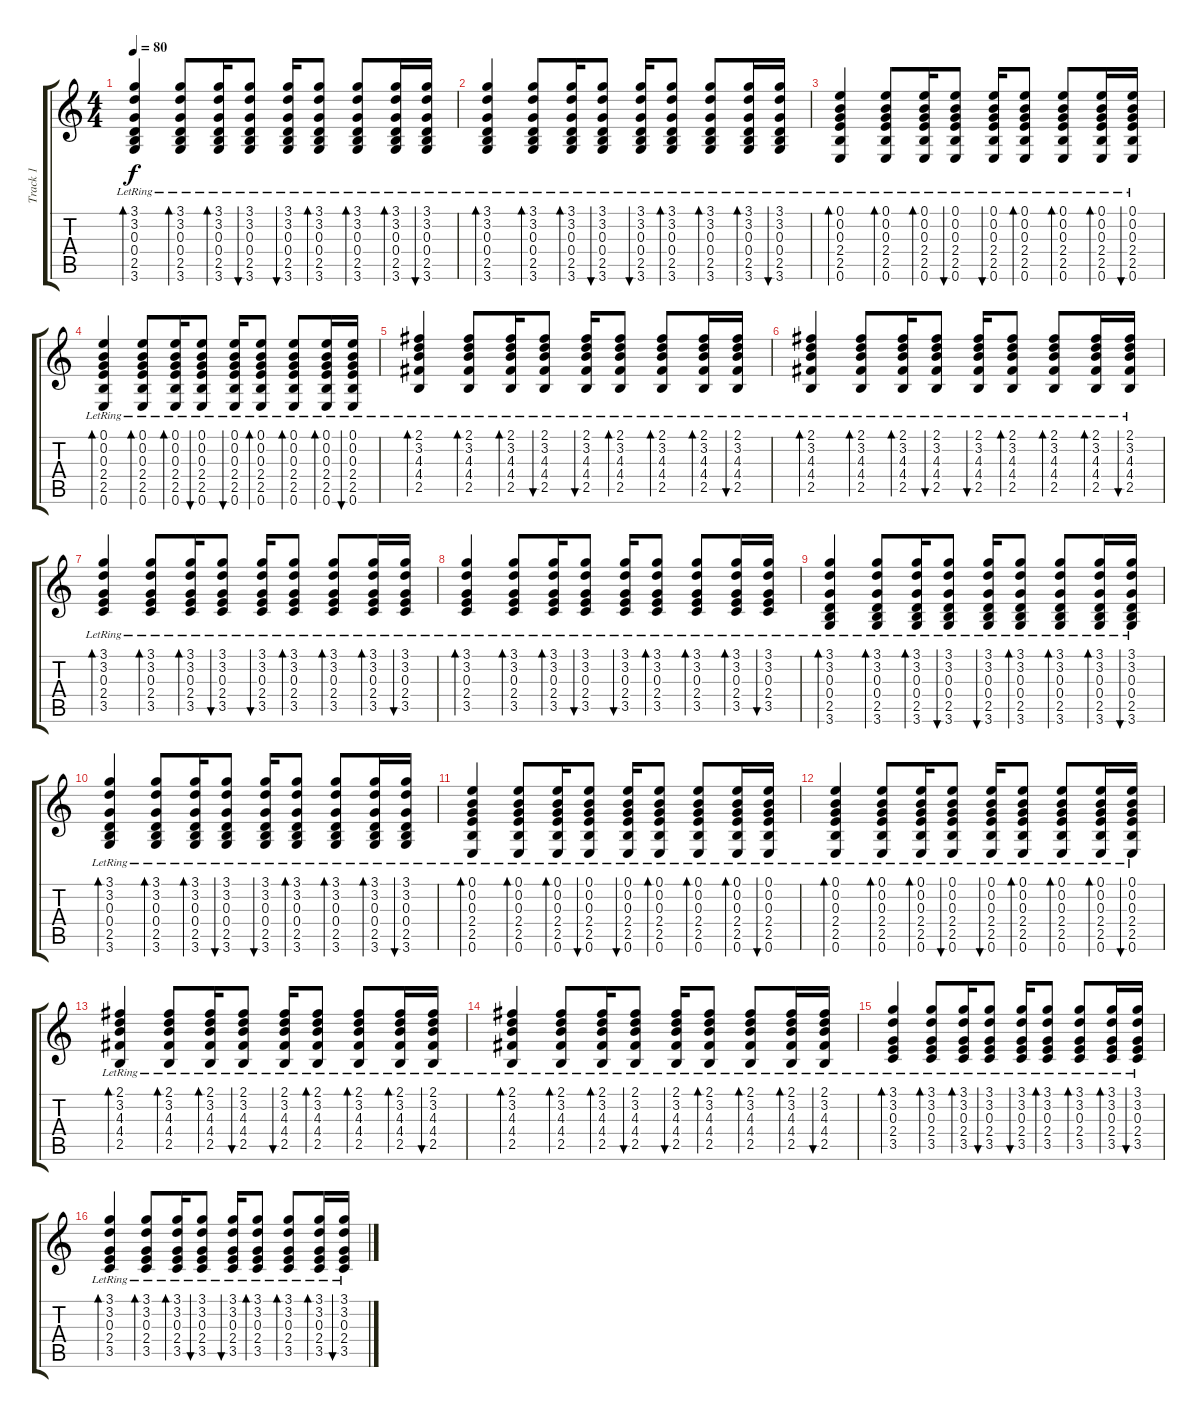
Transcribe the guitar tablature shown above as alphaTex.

\track ("Track 1" "Track 1") {instrument acousticguitarsteel}
\staff {score tabs}
\tuning (E4 B3 G3 D3 A2 E2) {hide}
\ts (4 4)
\tempo 80
\clef g2
\ks c
(3.1{lr} 3.2{lr} 0.3{lr} 0.4{lr} 2.5{lr} 3.6{lr}).4{bd 30 dy f} (3.1{lr} 3.2{lr} 0.3{lr} 0.4{lr} 2.5{lr} 3.6{lr}).8{bd 30} (3.1{lr} 3.2{lr} 0.3{lr} 0.4{lr} 2.5{lr} 3.6{lr}).16{bd 30} (3.1{lr} 3.2{lr} 0.3{lr} 0.4{lr} 2.5{lr} 3.6{lr}).8{bu 30} (3.1{lr} 3.2{lr} 0.3{lr} 0.4{lr} 2.5{lr} 3.6{lr}).16{bu 30} (3.1{lr} 3.2{lr} 0.3{lr} 0.4{lr} 2.5{lr} 3.6{lr}).8{bd 30} (3.1{lr} 3.2{lr} 0.3{lr} 0.4{lr} 2.5{lr} 3.6{lr}).8{bd 30} (3.1{lr} 3.2{lr} 0.3{lr} 0.4{lr} 2.5{lr} 3.6{lr}).16{bd 30} (3.1{lr} 3.2{lr} 0.3{lr} 0.4{lr} 2.5{lr} 3.6{lr}).16{bu 30} |
(3.1{lr} 3.2{lr} 0.3{lr} 0.4{lr} 2.5{lr} 3.6{lr}).4{bd 30} (3.1{lr} 3.2{lr} 0.3{lr} 0.4{lr} 2.5{lr} 3.6{lr}).8{bd 30} (3.1{lr} 3.2{lr} 0.3{lr} 0.4{lr} 2.5{lr} 3.6{lr}).16{bd 30} (3.1{lr} 3.2{lr} 0.3{lr} 0.4{lr} 2.5{lr} 3.6{lr}).8{bu 30} (3.1{lr} 3.2{lr} 0.3{lr} 0.4{lr} 2.5{lr} 3.6{lr}).16{bu 30} (3.1{lr} 3.2{lr} 0.3{lr} 0.4{lr} 2.5{lr} 3.6{lr}).8{bd 30} (3.1{lr} 3.2{lr} 0.3{lr} 0.4{lr} 2.5{lr} 3.6{lr}).8{bd 30} (3.1{lr} 3.2{lr} 0.3{lr} 0.4{lr} 2.5{lr} 3.6{lr}).16{bd 30} (3.1{lr} 3.2{lr} 0.3{lr} 0.4{lr} 2.5{lr} 3.6{lr}).16{bu 30} |
(0.1{lr} 0.2{lr} 0.3{lr} 2.4{lr} 2.5{lr} 0.6{lr}).4{bd 30} (0.1{lr} 0.2{lr} 0.3{lr} 2.4{lr} 2.5{lr} 0.6{lr}).8{bd 30} (0.1{lr} 0.2{lr} 0.3{lr} 2.4{lr} 2.5{lr} 0.6{lr}).16{bd 30} (0.1{lr} 0.2{lr} 0.3{lr} 2.4{lr} 2.5{lr} 0.6{lr}).8{bu 30} (0.1{lr} 0.2{lr} 0.3{lr} 2.4{lr} 2.5{lr} 0.6{lr}).16{bu 30} (0.1{lr} 0.2{lr} 0.3{lr} 2.4{lr} 2.5{lr} 0.6{lr}).8{bd 30} (0.1{lr} 0.2{lr} 0.3{lr} 2.4{lr} 2.5{lr} 0.6{lr}).8{bd 30} (0.1{lr} 0.2{lr} 0.3{lr} 2.4{lr} 2.5{lr} 0.6{lr}).16{bd 30} (0.1{lr} 0.2{lr} 0.3{lr} 2.4{lr} 2.5{lr} 0.6{lr}).16{bu 30} |
(0.1{lr} 0.2{lr} 0.3{lr} 2.4{lr} 2.5{lr} 0.6{lr}).4{bd 30} (0.1{lr} 0.2{lr} 0.3{lr} 2.4{lr} 2.5{lr} 0.6{lr}).8{bd 30} (0.1{lr} 0.2{lr} 0.3{lr} 2.4{lr} 2.5{lr} 0.6{lr}).16{bd 30} (0.1{lr} 0.2{lr} 0.3{lr} 2.4{lr} 2.5{lr} 0.6{lr}).8{bu 30} (0.1{lr} 0.2{lr} 0.3{lr} 2.4{lr} 2.5{lr} 0.6{lr}).16{bu 30} (0.1{lr} 0.2{lr} 0.3{lr} 2.4{lr} 2.5{lr} 0.6{lr}).8{bd 30} (0.1{lr} 0.2{lr} 0.3{lr} 2.4{lr} 2.5{lr} 0.6{lr}).8{bd 30} (0.1{lr} 0.2{lr} 0.3{lr} 2.4{lr} 2.5{lr} 0.6{lr}).16{bd 30} (0.1{lr} 0.2{lr} 0.3{lr} 2.4{lr} 2.5{lr} 0.6{lr}).16{bu 30} |
(2.1{lr} 3.2{lr} 4.3{lr} 4.4{lr} 2.5{lr}).4{bd 30} (2.1{lr} 3.2{lr} 4.3{lr} 4.4{lr} 2.5{lr}).8{bd 30} (2.1{lr} 3.2{lr} 4.3{lr} 4.4{lr} 2.5{lr}).16{bd 30} (2.1{lr} 3.2{lr} 4.3{lr} 4.4{lr} 2.5{lr}).8{bu 30} (2.1{lr} 3.2{lr} 4.3{lr} 4.4{lr} 2.5{lr}).16{bu 30} (2.1{lr} 3.2{lr} 4.3{lr} 4.4{lr} 2.5{lr}).8{bd 30} (2.1{lr} 3.2{lr} 4.3{lr} 4.4{lr} 2.5{lr}).8{bd 30} (2.1{lr} 3.2{lr} 4.3{lr} 4.4{lr} 2.5{lr}).16{bd 30} (2.1{lr} 3.2{lr} 4.3{lr} 4.4{lr} 2.5{lr}).16{bu 30} |
(2.1{lr} 3.2{lr} 4.3{lr} 4.4{lr} 2.5{lr}).4{bd 30} (2.1{lr} 3.2{lr} 4.3{lr} 4.4{lr} 2.5{lr}).8{bd 30} (2.1{lr} 3.2{lr} 4.3{lr} 4.4{lr} 2.5{lr}).16{bd 30} (2.1{lr} 3.2{lr} 4.3{lr} 4.4{lr} 2.5{lr}).8{bu 30} (2.1{lr} 3.2{lr} 4.3{lr} 4.4{lr} 2.5{lr}).16{bu 30} (2.1{lr} 3.2{lr} 4.3{lr} 4.4{lr} 2.5{lr}).8{bd 30} (2.1{lr} 3.2{lr} 4.3{lr} 4.4{lr} 2.5{lr}).8{bd 30} (2.1{lr} 3.2{lr} 4.3{lr} 4.4{lr} 2.5{lr}).16{bd 30} (2.1{lr} 3.2{lr} 4.3{lr} 4.4{lr} 2.5{lr}).16{bu 30} |
(3.1{lr} 3.2{lr} 0.3{lr} 2.4{lr} 3.5{lr}).4{bd 30} (3.1{lr} 3.2{lr} 0.3{lr} 2.4{lr} 3.5{lr}).8{bd 30} (3.1{lr} 3.2{lr} 0.3{lr} 2.4{lr} 3.5{lr}).16{bd 30} (3.1{lr} 3.2{lr} 0.3{lr} 2.4{lr} 3.5{lr}).8{bu 30} (3.1{lr} 3.2{lr} 0.3{lr} 2.4{lr} 3.5{lr}).16{bu 30} (3.1{lr} 3.2{lr} 0.3{lr} 2.4{lr} 3.5{lr}).8{bd 30} (3.1{lr} 3.2{lr} 0.3{lr} 2.4{lr} 3.5{lr}).8{bd 30} (3.1{lr} 3.2{lr} 0.3{lr} 2.4{lr} 3.5{lr}).16{bd 30} (3.1{lr} 3.2{lr} 0.3{lr} 2.4{lr} 3.5{lr}).16{bu 30} |
(3.1{lr} 3.2{lr} 0.3{lr} 2.4{lr} 3.5{lr}).4{bd 30} (3.1{lr} 3.2{lr} 0.3{lr} 2.4{lr} 3.5{lr}).8{bd 30} (3.1{lr} 3.2{lr} 0.3{lr} 2.4{lr} 3.5{lr}).16{bd 30} (3.1{lr} 3.2{lr} 0.3{lr} 2.4{lr} 3.5{lr}).8{bu 30} (3.1{lr} 3.2{lr} 0.3{lr} 2.4{lr} 3.5{lr}).16{bu 30} (3.1{lr} 3.2{lr} 0.3{lr} 2.4{lr} 3.5{lr}).8{bd 30} (3.1{lr} 3.2{lr} 0.3{lr} 2.4{lr} 3.5{lr}).8{bd 30} (3.1{lr} 3.2{lr} 0.3{lr} 2.4{lr} 3.5{lr}).16{bd 30} (3.1{lr} 3.2{lr} 0.3{lr} 2.4{lr} 3.5{lr}).16{bu 30} |
(3.1{lr} 3.2{lr} 0.3{lr} 0.4{lr} 2.5{lr} 3.6{lr}).4{bd 30} (3.1{lr} 3.2{lr} 0.3{lr} 0.4{lr} 2.5{lr} 3.6{lr}).8{bd 30} (3.1{lr} 3.2{lr} 0.3{lr} 0.4{lr} 2.5{lr} 3.6{lr}).16{bd 30} (3.1{lr} 3.2{lr} 0.3{lr} 0.4{lr} 2.5{lr} 3.6{lr}).8{bu 30} (3.1{lr} 3.2{lr} 0.3{lr} 0.4{lr} 2.5{lr} 3.6{lr}).16{bu 30} (3.1{lr} 3.2{lr} 0.3{lr} 0.4{lr} 2.5{lr} 3.6{lr}).8{bd 30} (3.1{lr} 3.2{lr} 0.3{lr} 0.4{lr} 2.5{lr} 3.6{lr}).8{bd 30} (3.1{lr} 3.2{lr} 0.3{lr} 0.4{lr} 2.5{lr} 3.6{lr}).16{bd 30} (3.1{lr} 3.2{lr} 0.3{lr} 0.4{lr} 2.5{lr} 3.6{lr}).16{bu 30} |
(3.1{lr} 3.2{lr} 0.3{lr} 0.4{lr} 2.5{lr} 3.6{lr}).4{bd 30} (3.1{lr} 3.2{lr} 0.3{lr} 0.4{lr} 2.5{lr} 3.6{lr}).8{bd 30} (3.1{lr} 3.2{lr} 0.3{lr} 0.4{lr} 2.5{lr} 3.6{lr}).16{bd 30} (3.1{lr} 3.2{lr} 0.3{lr} 0.4{lr} 2.5{lr} 3.6{lr}).8{bu 30} (3.1{lr} 3.2{lr} 0.3{lr} 0.4{lr} 2.5{lr} 3.6{lr}).16{bu 30} (3.1{lr} 3.2{lr} 0.3{lr} 0.4{lr} 2.5{lr} 3.6{lr}).8{bd 30} (3.1{lr} 3.2{lr} 0.3{lr} 0.4{lr} 2.5{lr} 3.6{lr}).8{bd 30} (3.1{lr} 3.2{lr} 0.3{lr} 0.4{lr} 2.5{lr} 3.6{lr}).16{bd 30} (3.1{lr} 3.2{lr} 0.3{lr} 0.4{lr} 2.5{lr} 3.6{lr}).16{bu 30} |
(0.1{lr} 0.2{lr} 0.3{lr} 2.4{lr} 2.5{lr} 0.6{lr}).4{bd 30} (0.1{lr} 0.2{lr} 0.3{lr} 2.4{lr} 2.5{lr} 0.6{lr}).8{bd 30} (0.1{lr} 0.2{lr} 0.3{lr} 2.4{lr} 2.5{lr} 0.6{lr}).16{bd 30} (0.1{lr} 0.2{lr} 0.3{lr} 2.4{lr} 2.5{lr} 0.6{lr}).8{bu 30} (0.1{lr} 0.2{lr} 0.3{lr} 2.4{lr} 2.5{lr} 0.6{lr}).16{bu 30} (0.1{lr} 0.2{lr} 0.3{lr} 2.4{lr} 2.5{lr} 0.6{lr}).8{bd 30} (0.1{lr} 0.2{lr} 0.3{lr} 2.4{lr} 2.5{lr} 0.6{lr}).8{bd 30} (0.1{lr} 0.2{lr} 0.3{lr} 2.4{lr} 2.5{lr} 0.6{lr}).16{bd 30} (0.1{lr} 0.2{lr} 0.3{lr} 2.4{lr} 2.5{lr} 0.6{lr}).16{bu 30} |
(0.1{lr} 0.2{lr} 0.3{lr} 2.4{lr} 2.5{lr} 0.6{lr}).4{bd 30} (0.1{lr} 0.2{lr} 0.3{lr} 2.4{lr} 2.5{lr} 0.6{lr}).8{bd 30} (0.1{lr} 0.2{lr} 0.3{lr} 2.4{lr} 2.5{lr} 0.6{lr}).16{bd 30} (0.1{lr} 0.2{lr} 0.3{lr} 2.4{lr} 2.5{lr} 0.6{lr}).8{bu 30} (0.1{lr} 0.2{lr} 0.3{lr} 2.4{lr} 2.5{lr} 0.6{lr}).16{bu 30} (0.1{lr} 0.2{lr} 0.3{lr} 2.4{lr} 2.5{lr} 0.6{lr}).8{bd 30} (0.1{lr} 0.2{lr} 0.3{lr} 2.4{lr} 2.5{lr} 0.6{lr}).8{bd 30} (0.1{lr} 0.2{lr} 0.3{lr} 2.4{lr} 2.5{lr} 0.6{lr}).16{bd 30} (0.1{lr} 0.2{lr} 0.3{lr} 2.4{lr} 2.5{lr} 0.6{lr}).16{bu 30} |
(2.1{lr} 3.2{lr} 4.3{lr} 4.4{lr} 2.5{lr}).4{bd 30} (2.1{lr} 3.2{lr} 4.3{lr} 4.4{lr} 2.5{lr}).8{bd 30} (2.1{lr} 3.2{lr} 4.3{lr} 4.4{lr} 2.5{lr}).16{bd 30} (2.1{lr} 3.2{lr} 4.3{lr} 4.4{lr} 2.5{lr}).8{bu 30} (2.1{lr} 3.2{lr} 4.3{lr} 4.4{lr} 2.5{lr}).16{bu 30} (2.1{lr} 3.2{lr} 4.3{lr} 4.4{lr} 2.5{lr}).8{bd 30} (2.1{lr} 3.2{lr} 4.3{lr} 4.4{lr} 2.5{lr}).8{bd 30} (2.1{lr} 3.2{lr} 4.3{lr} 4.4{lr} 2.5{lr}).16{bd 30} (2.1{lr} 3.2{lr} 4.3{lr} 4.4{lr} 2.5{lr}).16{bu 30} |
(2.1{lr} 3.2{lr} 4.3{lr} 4.4{lr} 2.5{lr}).4{bd 30} (2.1{lr} 3.2{lr} 4.3{lr} 4.4{lr} 2.5{lr}).8{bd 30} (2.1{lr} 3.2{lr} 4.3{lr} 4.4{lr} 2.5{lr}).16{bd 30} (2.1{lr} 3.2{lr} 4.3{lr} 4.4{lr} 2.5{lr}).8{bu 30} (2.1{lr} 3.2{lr} 4.3{lr} 4.4{lr} 2.5{lr}).16{bu 30} (2.1{lr} 3.2{lr} 4.3{lr} 4.4{lr} 2.5{lr}).8{bd 30} (2.1{lr} 3.2{lr} 4.3{lr} 4.4{lr} 2.5{lr}).8{bd 30} (2.1{lr} 3.2{lr} 4.3{lr} 4.4{lr} 2.5{lr}).16{bd 30} (2.1{lr} 3.2{lr} 4.3{lr} 4.4{lr} 2.5{lr}).16{bu 30} |
(3.1{lr} 3.2{lr} 0.3{lr} 2.4{lr} 3.5{lr}).4{bd 30} (3.1{lr} 3.2{lr} 0.3{lr} 2.4{lr} 3.5{lr}).8{bd 30} (3.1{lr} 3.2{lr} 0.3{lr} 2.4{lr} 3.5{lr}).16{bd 30} (3.1{lr} 3.2{lr} 0.3{lr} 2.4{lr} 3.5{lr}).8{bu 30} (3.1{lr} 3.2{lr} 0.3{lr} 2.4{lr} 3.5{lr}).16{bu 30} (3.1{lr} 3.2{lr} 0.3{lr} 2.4{lr} 3.5{lr}).8{bd 30} (3.1{lr} 3.2{lr} 0.3{lr} 2.4{lr} 3.5{lr}).8{bd 30} (3.1{lr} 3.2{lr} 0.3{lr} 2.4{lr} 3.5{lr}).16{bd 30} (3.1{lr} 3.2{lr} 0.3{lr} 2.4{lr} 3.5{lr}).16{bu 30} |
(3.1{lr} 3.2{lr} 0.3{lr} 2.4{lr} 3.5{lr}).4{bd 30} (3.1{lr} 3.2{lr} 0.3{lr} 2.4{lr} 3.5{lr}).8{bd 30} (3.1{lr} 3.2{lr} 0.3{lr} 2.4{lr} 3.5{lr}).16{bd 30} (3.1{lr} 3.2{lr} 0.3{lr} 2.4{lr} 3.5{lr}).8{bu 30} (3.1{lr} 3.2{lr} 0.3{lr} 2.4{lr} 3.5{lr}).16{bu 30} (3.1{lr} 3.2{lr} 0.3{lr} 2.4{lr} 3.5{lr}).8{bd 30} (3.1{lr} 3.2{lr} 0.3{lr} 2.4{lr} 3.5{lr}).8{bd 30} (3.1{lr} 3.2{lr} 0.3{lr} 2.4{lr} 3.5{lr}).16{bd 30} (3.1{lr} 3.2{lr} 0.3{lr} 2.4{lr} 3.5{lr}).16{bu 30}
